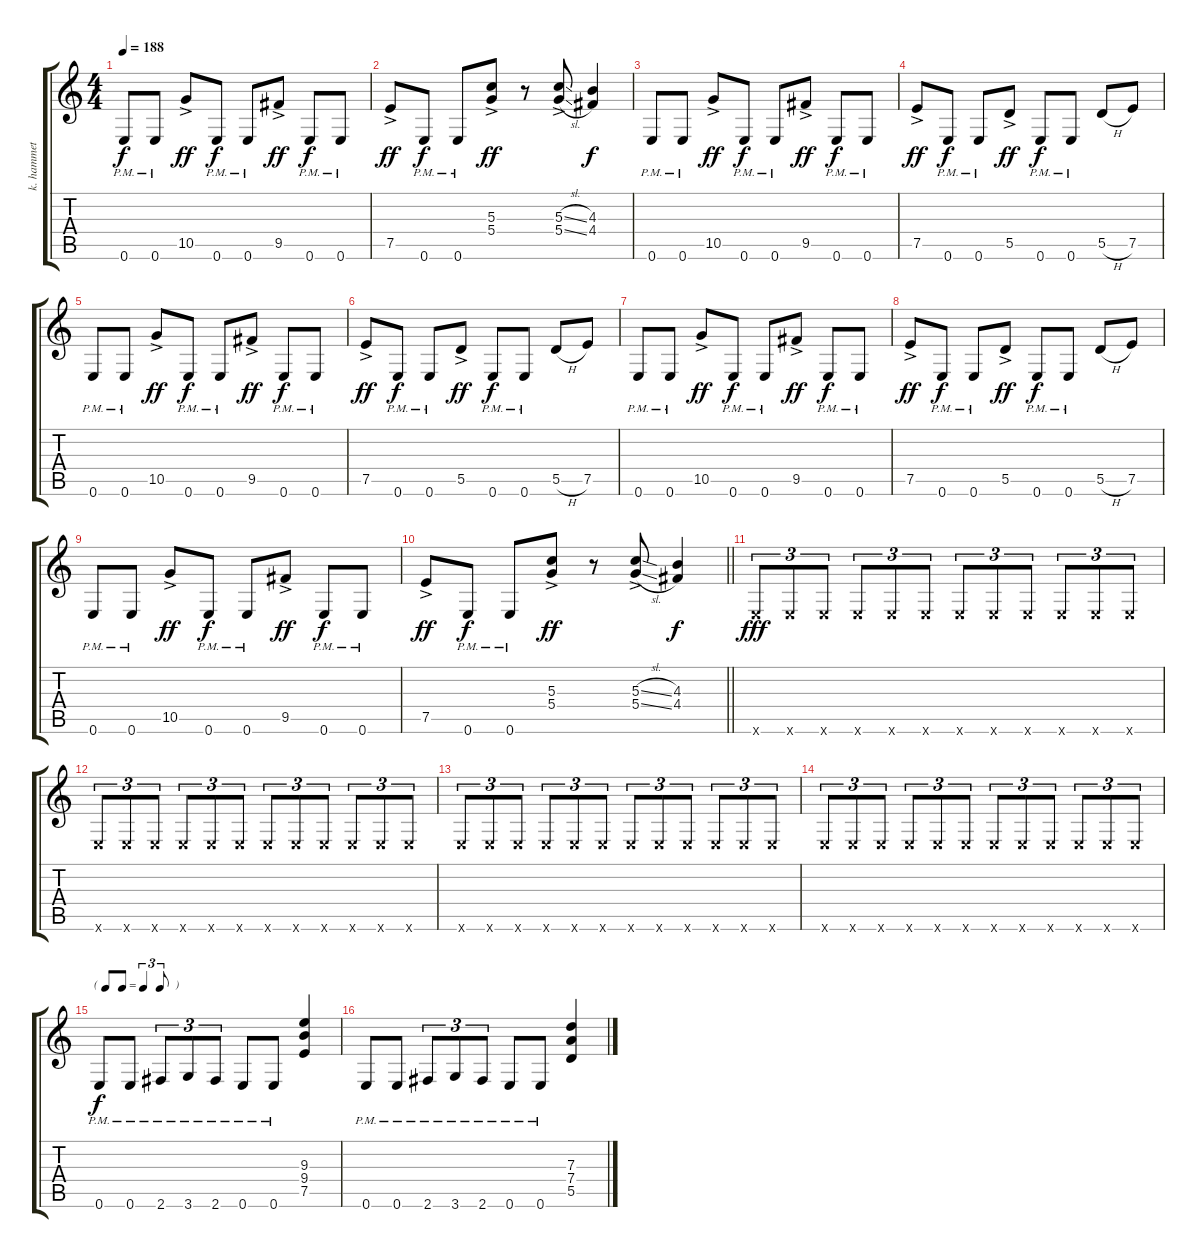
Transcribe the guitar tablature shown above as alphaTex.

\track ("k. hammet - rhythm guitar" "k. hammet ") {instrument distortionguitar}
\staff {score tabs}
\tuning (E4 B3 G3 D3 A2 E2) {hide}
\ts (4 4)
\tempo 188
\clef g2
\ks c
0.6{pm}.8{dy f} 0.6{pm}.8 10.5{ac}.8{dy ff} 0.6{pm}.8{dy f} 0.6{pm}.8 9.5{ac}.8{dy ff} 0.6{pm}.8{dy f} 0.6{pm}.8 |
7.5{ac}.8{dy ff} 0.6{pm}.8{dy f} 0.6{pm}.8 (5.3{ac} 5.4{ac}).8{dy ff} r.8 (5.3{sl ac} 5.4{sl ac}).8 (4.3 4.4).4{dy f} |
0.6{pm}.8 0.6{pm}.8 10.5{ac}.8{dy ff} 0.6{pm}.8{dy f} 0.6{pm}.8 9.5{ac}.8{dy ff} 0.6{pm}.8{dy f} 0.6{pm}.8 |
7.5{ac}.8{dy ff} 0.6{pm}.8{dy f} 0.6{pm}.8 5.5{ac}.8{dy ff} 0.6{pm}.8{dy f} 0.6{pm}.8 5.5{h}.8 7.5.8 |
0.6{pm}.8 0.6{pm}.8 10.5{ac}.8{dy ff} 0.6{pm}.8{dy f} 0.6{pm}.8 9.5{ac}.8{dy ff} 0.6{pm}.8{dy f} 0.6{pm}.8 |
7.5{ac}.8{dy ff} 0.6{pm}.8{dy f} 0.6{pm}.8 5.5{ac}.8{dy ff} 0.6{pm}.8{dy f} 0.6{pm}.8 5.5{h}.8 7.5.8 |
0.6{pm}.8 0.6{pm}.8 10.5{ac}.8{dy ff} 0.6{pm}.8{dy f} 0.6{pm}.8 9.5{ac}.8{dy ff} 0.6{pm}.8{dy f} 0.6{pm}.8 |
7.5{ac}.8{dy ff} 0.6{pm}.8{dy f} 0.6{pm}.8 5.5{ac}.8{dy ff} 0.6{pm}.8{dy f} 0.6{pm}.8 5.5{h}.8 7.5.8 |
0.6{pm}.8 0.6{pm}.8 10.5{ac}.8{dy ff} 0.6{pm}.8{dy f} 0.6{pm}.8 9.5{ac}.8{dy ff} 0.6{pm}.8{dy f} 0.6{pm}.8 |
\barLineRight lightlight
7.5{ac}.8{dy ff} 0.6{pm}.8{dy f} 0.6{pm}.8 (5.3{ac} 5.4{ac}).8{dy ff} r.8 (5.3{sl ac} 5.4{sl ac}).8 (4.3 4.4).4{dy f} |
0.6{x}.8{tu (3 2) dy fff} 0.6{x}.8{tu (3 2)} 0.6{x}.8{tu (3 2)} 0.6{x}.8{tu (3 2)} 0.6{x}.8{tu (3 2)} 0.6{x}.8{tu (3 2)} 0.6{x}.8{tu (3 2)} 0.6{x}.8{tu (3 2)} 0.6{x}.8{tu (3 2)} 0.6{x}.8{tu (3 2)} 0.6{x}.8{tu (3 2)} 0.6{x}.8{tu (3 2)} |
0.6{x}.8{tu (3 2)} 0.6{x}.8{tu (3 2)} 0.6{x}.8{tu (3 2)} 0.6{x}.8{tu (3 2)} 0.6{x}.8{tu (3 2)} 0.6{x}.8{tu (3 2)} 0.6{x}.8{tu (3 2)} 0.6{x}.8{tu (3 2)} 0.6{x}.8{tu (3 2)} 0.6{x}.8{tu (3 2)} 0.6{x}.8{tu (3 2)} 0.6{x}.8{tu (3 2)} |
0.6{x}.8{tu (3 2)} 0.6{x}.8{tu (3 2)} 0.6{x}.8{tu (3 2)} 0.6{x}.8{tu (3 2)} 0.6{x}.8{tu (3 2)} 0.6{x}.8{tu (3 2)} 0.6{x}.8{tu (3 2)} 0.6{x}.8{tu (3 2)} 0.6{x}.8{tu (3 2)} 0.6{x}.8{tu (3 2)} 0.6{x}.8{tu (3 2)} 0.6{x}.8{tu (3 2)} |
0.6{x}.8{tu (3 2)} 0.6{x}.8{tu (3 2)} 0.6{x}.8{tu (3 2)} 0.6{x}.8{tu (3 2)} 0.6{x}.8{tu (3 2)} 0.6{x}.8{tu (3 2)} 0.6{x}.8{tu (3 2)} 0.6{x}.8{tu (3 2)} 0.6{x}.8{tu (3 2)} 0.6{x}.8{tu (3 2)} 0.6{x}.8{tu (3 2)} 0.6{x}.8{tu (3 2)} |
\tf triplet8th
0.6{pm}.8{dy f} 0.6{pm}.8 2.6{pm}.8{tu (3 2)} 3.6{pm}.8{tu (3 2)} 2.6{pm}.8{tu (3 2)} 0.6{pm}.8 0.6{pm}.8 (9.3 9.4 7.5).4 |
0.6{pm}.8 0.6{pm}.8 2.6{pm}.8{tu (3 2)} 3.6{pm}.8{tu (3 2)} 2.6{pm}.8{tu (3 2)} 0.6{pm}.8 0.6{pm}.8 (7.3 7.4 5.5).4
